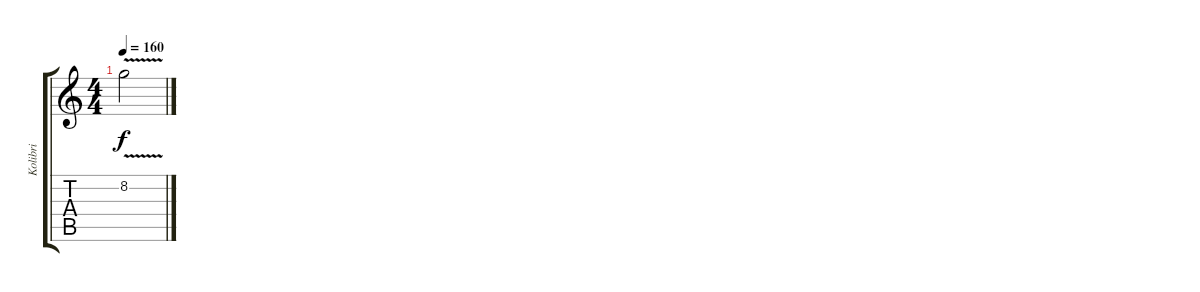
\track ("Kolibri" "Kolibri") {instrument distortionguitar}
\staff {score tabs}
\tuning (E4 B3 G3 D3 A2 E2) {hide}
\ts (4 4)
\tempo 160
\clef g2
\ks c
8.2{v}.2{dy f}
